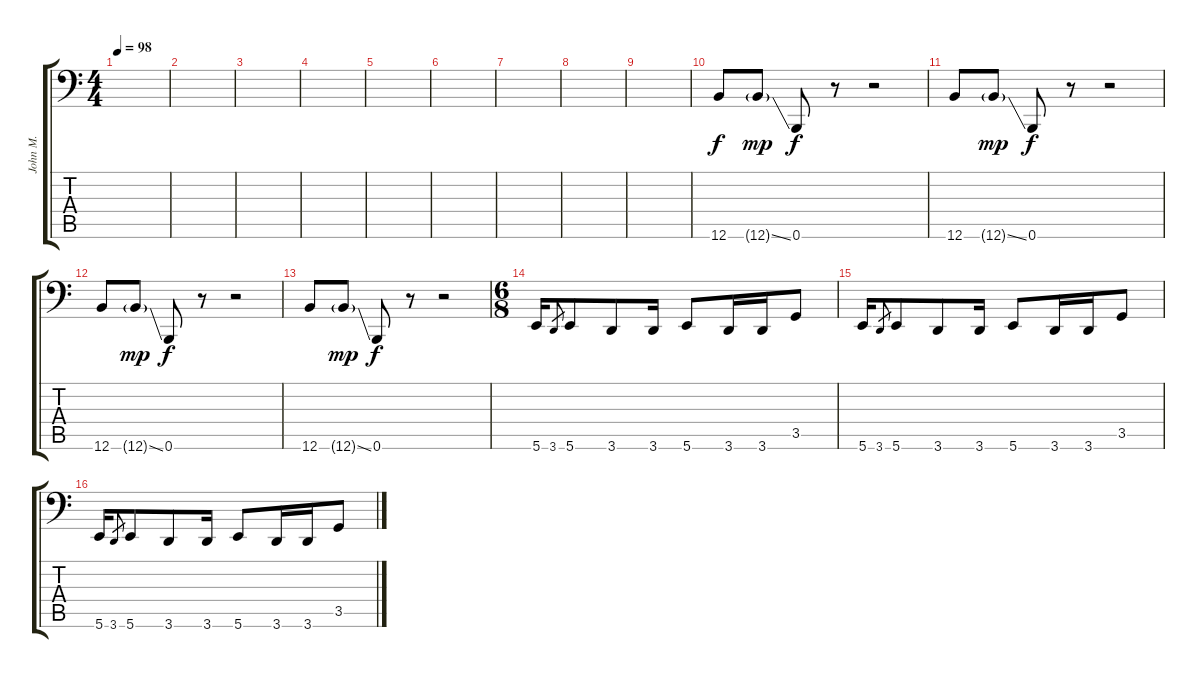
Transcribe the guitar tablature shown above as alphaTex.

\track ("John M." "John M.") {instrument electricbassfinger}
\staff {score tabs}
\tuning (C3 G2 D2 A1 E1 B0) {hide}
\ts (4 4)
\tempo 98
\clef f4
\ks c
|
|
|
|
|
|
|
|
|
12.6.8 12.6{ss g}.8{dy mp} 0.6.8{dy f} r.8 r.2 |
12.6.8 12.6{ss g}.8{dy mp} 0.6.8{dy f} r.8 r.2 |
12.6.8 12.6{ss g}.8{dy mp} 0.6.8{dy f} r.8 r.2 |
12.6.8 12.6{ss g}.8{dy mp} 0.6.8{dy f} r.8 r.2 |
\ts (6 8)
5.6.16 3.6.8{gr} 5.6.8 3.6.8 3.6.16 5.6.8 3.6.16 3.6.16 3.5.8 |
5.6.16 3.6.8{gr} 5.6.8 3.6.8 3.6.16 5.6.8 3.6.16 3.6.16 3.5.8 |
5.6.16 3.6.8{gr} 5.6.8 3.6.8 3.6.16 5.6.8 3.6.16 3.6.16 3.5.8
